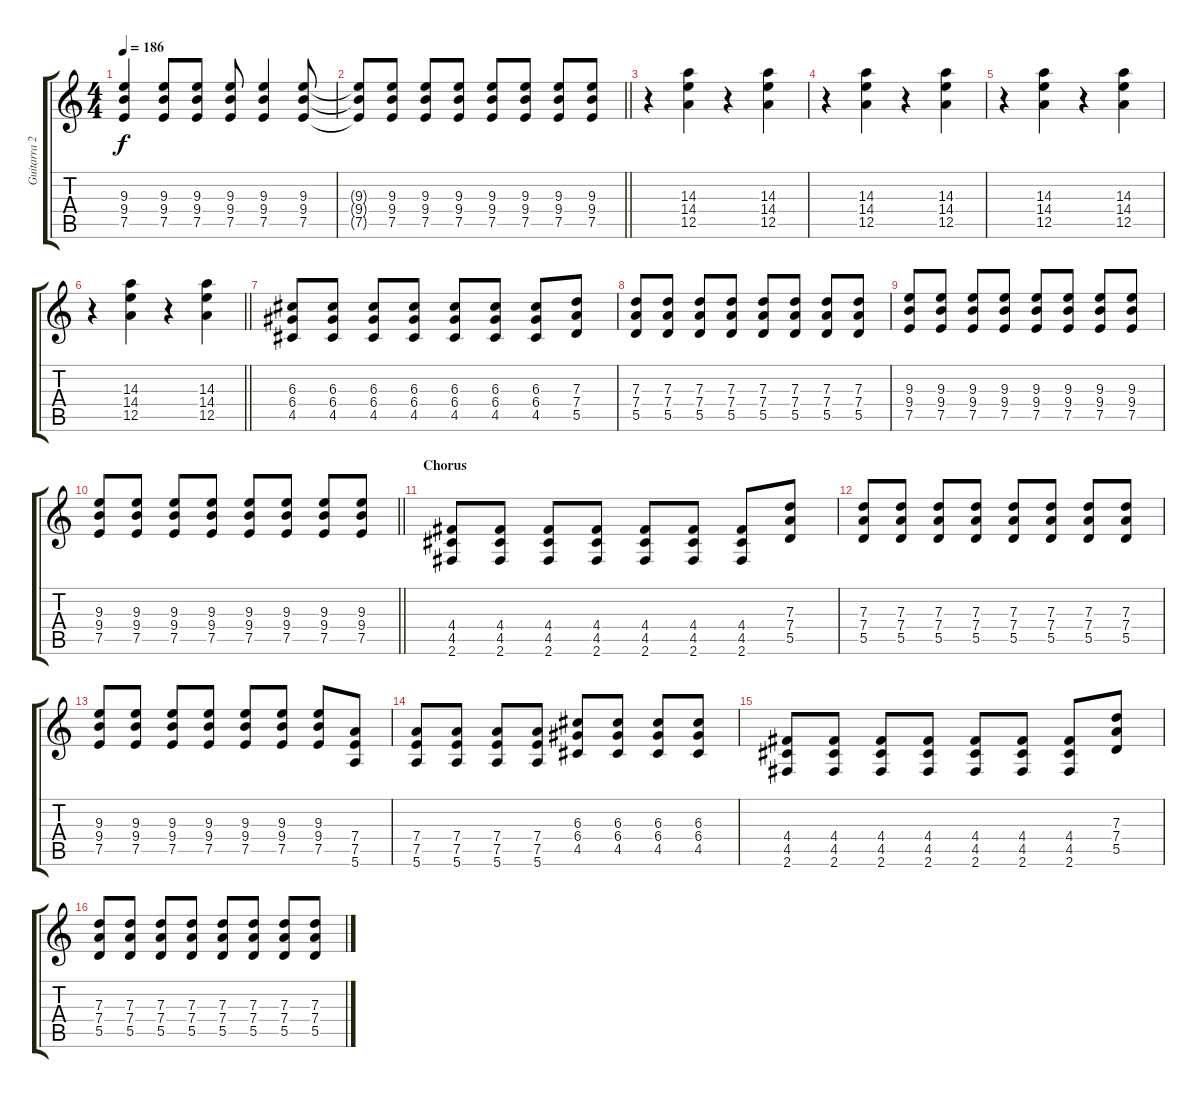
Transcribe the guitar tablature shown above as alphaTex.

\track ("Guitarra 2 - Erik" "Guitarra 2") {instrument distortionguitar}
\staff {score tabs}
\tuning (E4 B3 G3 D3 A2 E2) {hide}
\ts (4 4)
\tempo 186
\clef g2
\ks c
(9.3 9.4 7.5).4{dy f} (9.3 9.4 7.5).8 (9.3 9.4 7.5).8 (9.3 9.4 7.5).8 (9.3 9.4 7.5).4 (9.3 9.4 7.5).8 |
\barLineRight lightlight
(9.3{t} 9.4{t} 7.5{t}).8 (9.3 9.4 7.5).8 (9.3 9.4 7.5).8 (9.3 9.4 7.5).8 (9.3 9.4 7.5).8 (9.3 9.4 7.5).8 (9.3 9.4 7.5).8 (9.3 9.4 7.5).8 |
r.4 (14.3 14.4 12.5).4 r.4 (14.3 14.4 12.5).4 |
r.4 (14.3 14.4 12.5).4 r.4 (14.3 14.4 12.5).4 |
r.4 (14.3 14.4 12.5).4 r.4 (14.3 14.4 12.5).4 |
\barLineRight lightlight
r.4 (14.3 14.4 12.5).4 r.4 (14.3 14.4 12.5).4 |
(6.3 6.4 4.5).8 (6.3 6.4 4.5).8 (6.3 6.4 4.5).8 (6.3 6.4 4.5).8 (6.3 6.4 4.5).8 (6.3 6.4 4.5).8 (6.3 6.4 4.5).8 (7.3 7.4 5.5).8 |
(7.3 7.4 5.5).8 (7.3 7.4 5.5).8 (7.3 7.4 5.5).8 (7.3 7.4 5.5).8 (7.3 7.4 5.5).8 (7.3 7.4 5.5).8 (7.3 7.4 5.5).8 (7.3 7.4 5.5).8 |
(9.3 9.4 7.5).8 (9.3 9.4 7.5).8 (9.3 9.4 7.5).8 (9.3 9.4 7.5).8 (9.3 9.4 7.5).8 (9.3 9.4 7.5).8 (9.3 9.4 7.5).8 (9.3 9.4 7.5).8 |
\barLineRight lightlight
(9.3 9.4 7.5).8 (9.3 9.4 7.5).8 (9.3 9.4 7.5).8 (9.3 9.4 7.5).8 (9.3 9.4 7.5).8 (9.3 9.4 7.5).8 (9.3 9.4 7.5).8 (9.3 9.4 7.5).8 |
\section ("" "Chorus")
(4.4 4.5 2.6).8 (4.4 4.5 2.6).8 (4.4 4.5 2.6).8 (4.4 4.5 2.6).8 (4.4 4.5 2.6).8 (4.4 4.5 2.6).8 (4.4 4.5 2.6).8 (7.3 7.4 5.5).8 |
(7.3 7.4 5.5).8 (7.3 7.4 5.5).8 (7.3 7.4 5.5).8 (7.3 7.4 5.5).8 (7.3 7.4 5.5).8 (7.3 7.4 5.5).8 (7.3 7.4 5.5).8 (7.3 7.4 5.5).8 |
(9.3 9.4 7.5).8 (9.3 9.4 7.5).8 (9.3 9.4 7.5).8 (9.3 9.4 7.5).8 (9.3 9.4 7.5).8 (9.3 9.4 7.5).8 (9.3 9.4 7.5).8 (7.4 7.5 5.6).8 |
(7.4 7.5 5.6).8 (7.4 7.5 5.6).8 (7.4 7.5 5.6).8 (7.4 7.5 5.6).8 (6.3 6.4 4.5).8 (6.3 6.4 4.5).8 (6.3 6.4 4.5).8 (6.3 6.4 4.5).8 |
(4.4 4.5 2.6).8 (4.4 4.5 2.6).8 (4.4 4.5 2.6).8 (4.4 4.5 2.6).8 (4.4 4.5 2.6).8 (4.4 4.5 2.6).8 (4.4 4.5 2.6).8 (7.3 7.4 5.5).8 |
(7.3 7.4 5.5).8 (7.3 7.4 5.5).8 (7.3 7.4 5.5).8 (7.3 7.4 5.5).8 (7.3 7.4 5.5).8 (7.3 7.4 5.5).8 (7.3 7.4 5.5).8 (7.3 7.4 5.5).8
